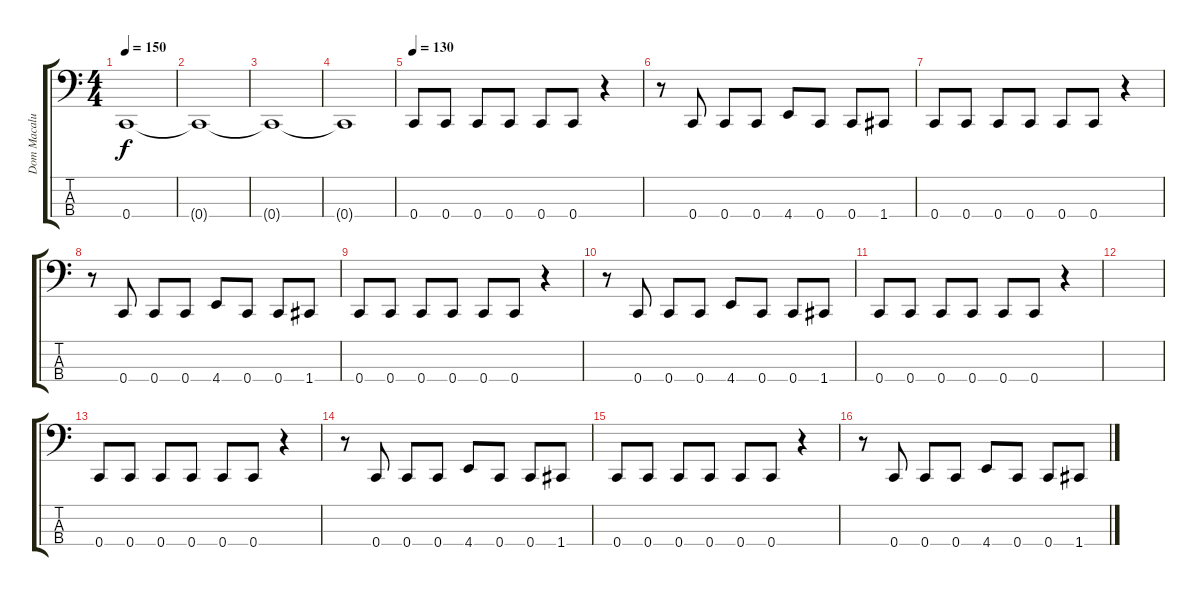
\track ("Dom Macaluso" "Dom Macalu") {instrument electricbasspick}
\staff {score tabs}
\tuning (F2 C2 G1 C1) {hide}
\ts (4 4)
\tempo 150
\clef f4
\ks c
0.4{t}.1{dy f} |
0.4{t}.1 |
0.4{t}.1 |
0.4{t}.1 |
\tempo 130
0.4.8 0.4.8 0.4.8 0.4.8 0.4.8 0.4.8 r.4 |
r.8 0.4.8 0.4.8 0.4.8 4.4.8 0.4.8 0.4.8 1.4.8 |
0.4.8 0.4.8 0.4.8 0.4.8 0.4.8 0.4.8 r.4 |
r.8 0.4.8 0.4.8 0.4.8 4.4.8 0.4.8 0.4.8 1.4.8 |
0.4.8 0.4.8 0.4.8 0.4.8 0.4.8 0.4.8 r.4 |
r.8 0.4.8 0.4.8 0.4.8 4.4.8 0.4.8 0.4.8 1.4.8 |
0.4.8 0.4.8 0.4.8 0.4.8 0.4.8 0.4.8 r.4 |
|
0.4.8 0.4.8 0.4.8 0.4.8 0.4.8 0.4.8 r.4 |
r.8 0.4.8 0.4.8 0.4.8 4.4.8 0.4.8 0.4.8 1.4.8 |
0.4.8 0.4.8 0.4.8 0.4.8 0.4.8 0.4.8 r.4 |
r.8 0.4.8 0.4.8 0.4.8 4.4.8 0.4.8 0.4.8 1.4.8
